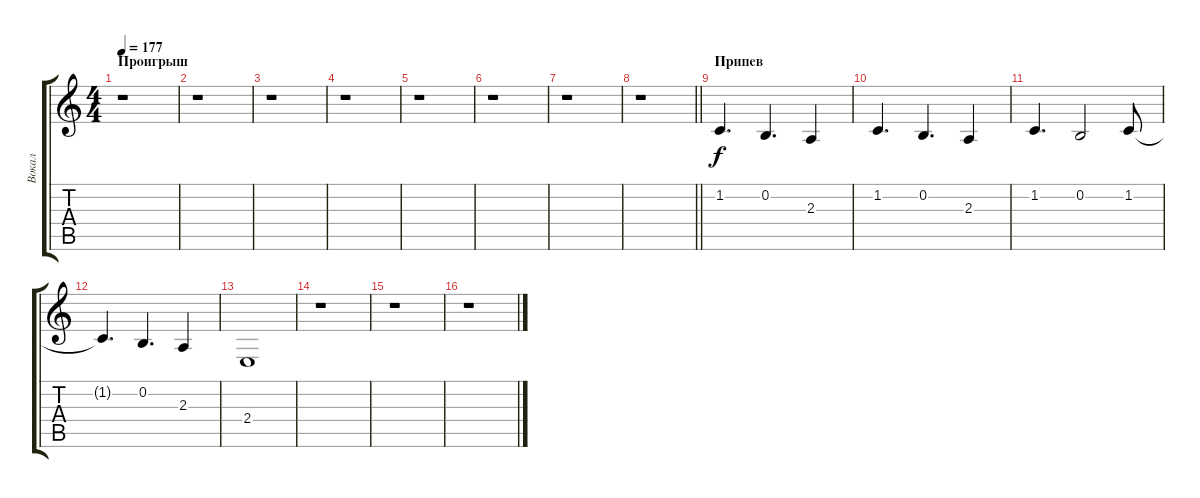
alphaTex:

\track ("Вокал" "Вокал") {instrument violin}
\staff {score tabs}
\tuning (E4 B3 G3 D3 A2 E2) {hide}
\ts (4 4)
\section ("" "Проигрыш")
\tempo 177
\clef g2
\ks c
r.1{dy f} |
r.1 |
r.1 |
r.1 |
r.1 |
r.1 |
r.1 |
\barLineRight lightlight
r.1 |
\section ("" "Припев")
1.2.4{d} 0.2.4{d} 2.3.4 |
1.2.4{d} 0.2.4{d} 2.3.4 |
1.2.4{d} 0.2.2 1.2.8 |
1.2{t}.4{d} 0.2.4{d} 2.3.4 |
2.4.1 |
r.1 |
r.1 |
r.1
